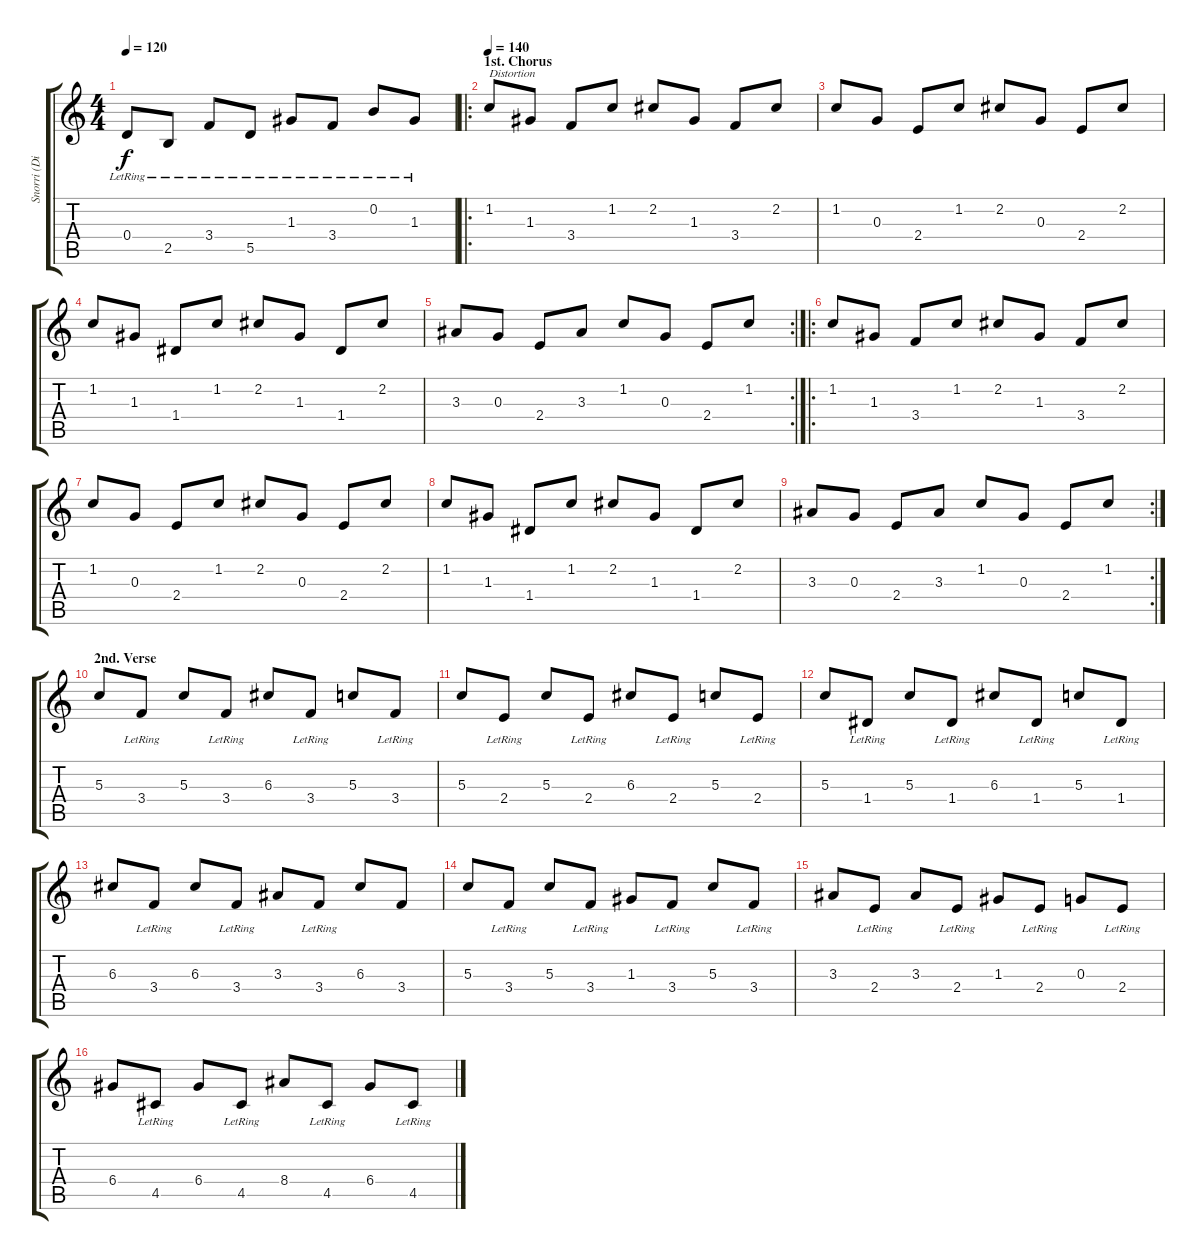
\track ("Snorri (Distortion)" "Snorri (Di") {instrument distortionguitar}
\staff {score tabs}
\tuning (E4 B3 G3 D3 A2 E2) {hide}
\ts (4 4)
\tempo 120
\clef g2
\ks c
0.4{lr}.8{dy f} 2.5{lr}.8 3.4{lr}.8 5.5{lr}.8 1.3{lr}.8 3.4{lr}.8 0.2{lr}.8 1.3{lr}.8 |
\ro
\section ("" "1st. Chorus")
\tempo 140
1.2.8{txt "Distortion"} 1.3.8 3.4.8 1.2.8 2.2.8 1.3.8 3.4.8 2.2.8 |
1.2.8 0.3.8 2.4.8 1.2.8 2.2.8 0.3.8 2.4.8 2.2.8 |
1.2.8 1.3.8 1.4.8 1.2.8 2.2.8 1.3.8 1.4.8 2.2.8 |
\rc 2
3.3.8 0.3.8 2.4.8 3.3.8 1.2.8 0.3.8 2.4.8 1.2.8 |
\ro
1.2.8{volume 16} 1.3.8 3.4.8 1.2.8 2.2.8 1.3.8 3.4.8 2.2.8 |
1.2.8 0.3.8 2.4.8 1.2.8 2.2.8 0.3.8 2.4.8 2.2.8 |
1.2.8 1.3.8 1.4.8 1.2.8 2.2.8 1.3.8 1.4.8 2.2.8 |
\rc 2
3.3.8 0.3.8 2.4.8 3.3.8 1.2.8 0.3.8 2.4.8 1.2.8 |
\section ("" "2nd. Verse")
5.3.8 3.4{lr}.8 5.3.8 3.4{lr}.8 6.3.8 3.4{lr}.8 5.3.8 3.4{lr}.8 |
5.3.8 2.4{lr}.8 5.3.8 2.4{lr}.8 6.3.8 2.4{lr}.8 5.3.8 2.4{lr}.8 |
5.3.8 1.4{lr}.8 5.3.8 1.4{lr}.8 6.3.8 1.4{lr}.8 5.3.8 1.4{lr}.8 |
6.3.8 3.4{lr}.8 6.3.8 3.4{lr}.8 3.3.8 3.4{lr}.8 6.3.8 3.4.8 |
5.3.8 3.4{lr}.8 5.3.8 3.4{lr}.8 1.3.8 3.4{lr}.8 5.3.8 3.4{lr}.8 |
3.3.8 2.4{lr}.8 3.3.8 2.4{lr}.8 1.3.8 2.4{lr}.8 0.3.8 2.4{lr}.8 |
6.4.8 4.5{lr}.8 6.4.8 4.5{lr}.8 8.4.8 4.5{lr}.8 6.4.8 4.5{lr}.8
